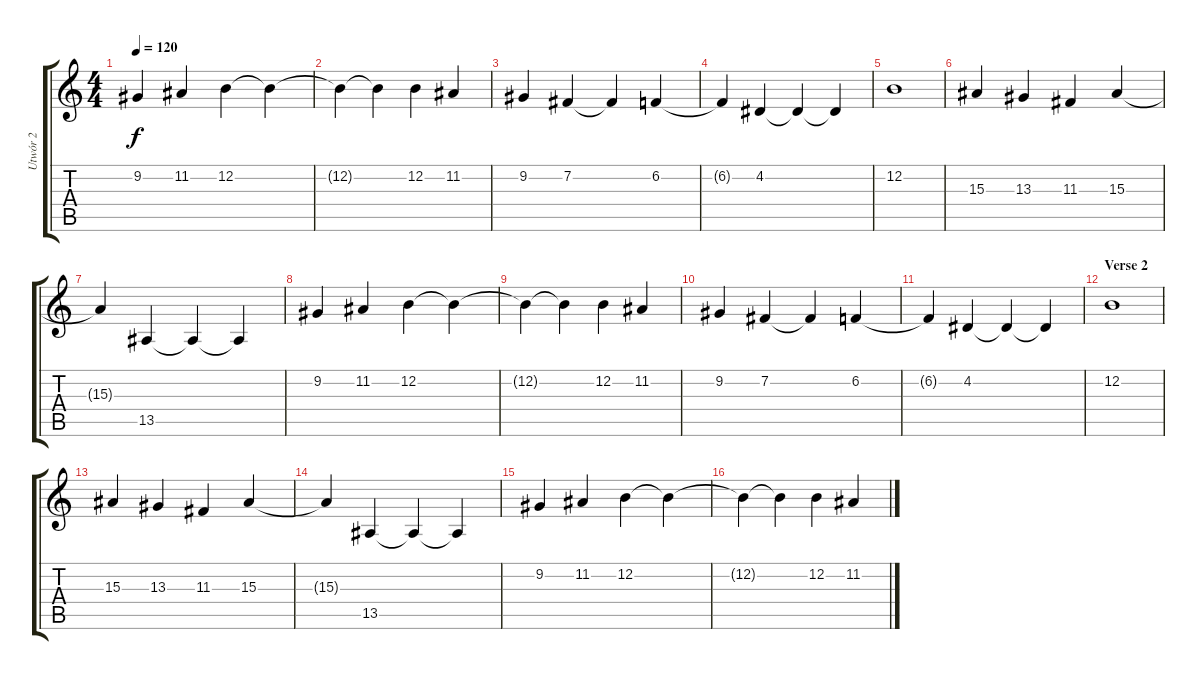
\track ("Utwór 2" "Utwór 2") {instrument viola}
\staff {score tabs}
\tuning (E4 B3 G3 D3 A2 E2) {hide}
\ts (4 4)
\tempo 120
\clef g2
\ks c
9.2.4{dy f} 11.2.4 12.2.4 12.2{t}.4 |
12.2{t}.4 12.2{t}.4 12.2.4 11.2.4 |
9.2.4 7.2.4 7.2{t}.4 6.2.4 |
6.2{t}.4 4.2.4 4.2{t}.4 4.2{t}.4 |
12.2.1 |
15.3.4 13.3.4 11.3.4 15.3.4 |
15.3{t}.4 13.5.4 13.5{t}.4 13.5{t}.4 |
9.2.4 11.2.4 12.2.4 12.2{t}.4 |
12.2{t}.4 12.2{t}.4 12.2.4 11.2.4 |
9.2.4 7.2.4 7.2{t}.4 6.2.4 |
6.2{t}.4 4.2.4 4.2{t}.4 4.2{t}.4 |
\section ("" "Verse 2")
12.2.1 |
15.3.4 13.3.4 11.3.4 15.3.4 |
15.3{t}.4 13.5.4 13.5{t}.4 13.5{t}.4 |
9.2.4 11.2.4 12.2.4 12.2{t}.4 |
12.2{t}.4 12.2{t}.4 12.2.4 11.2.4
